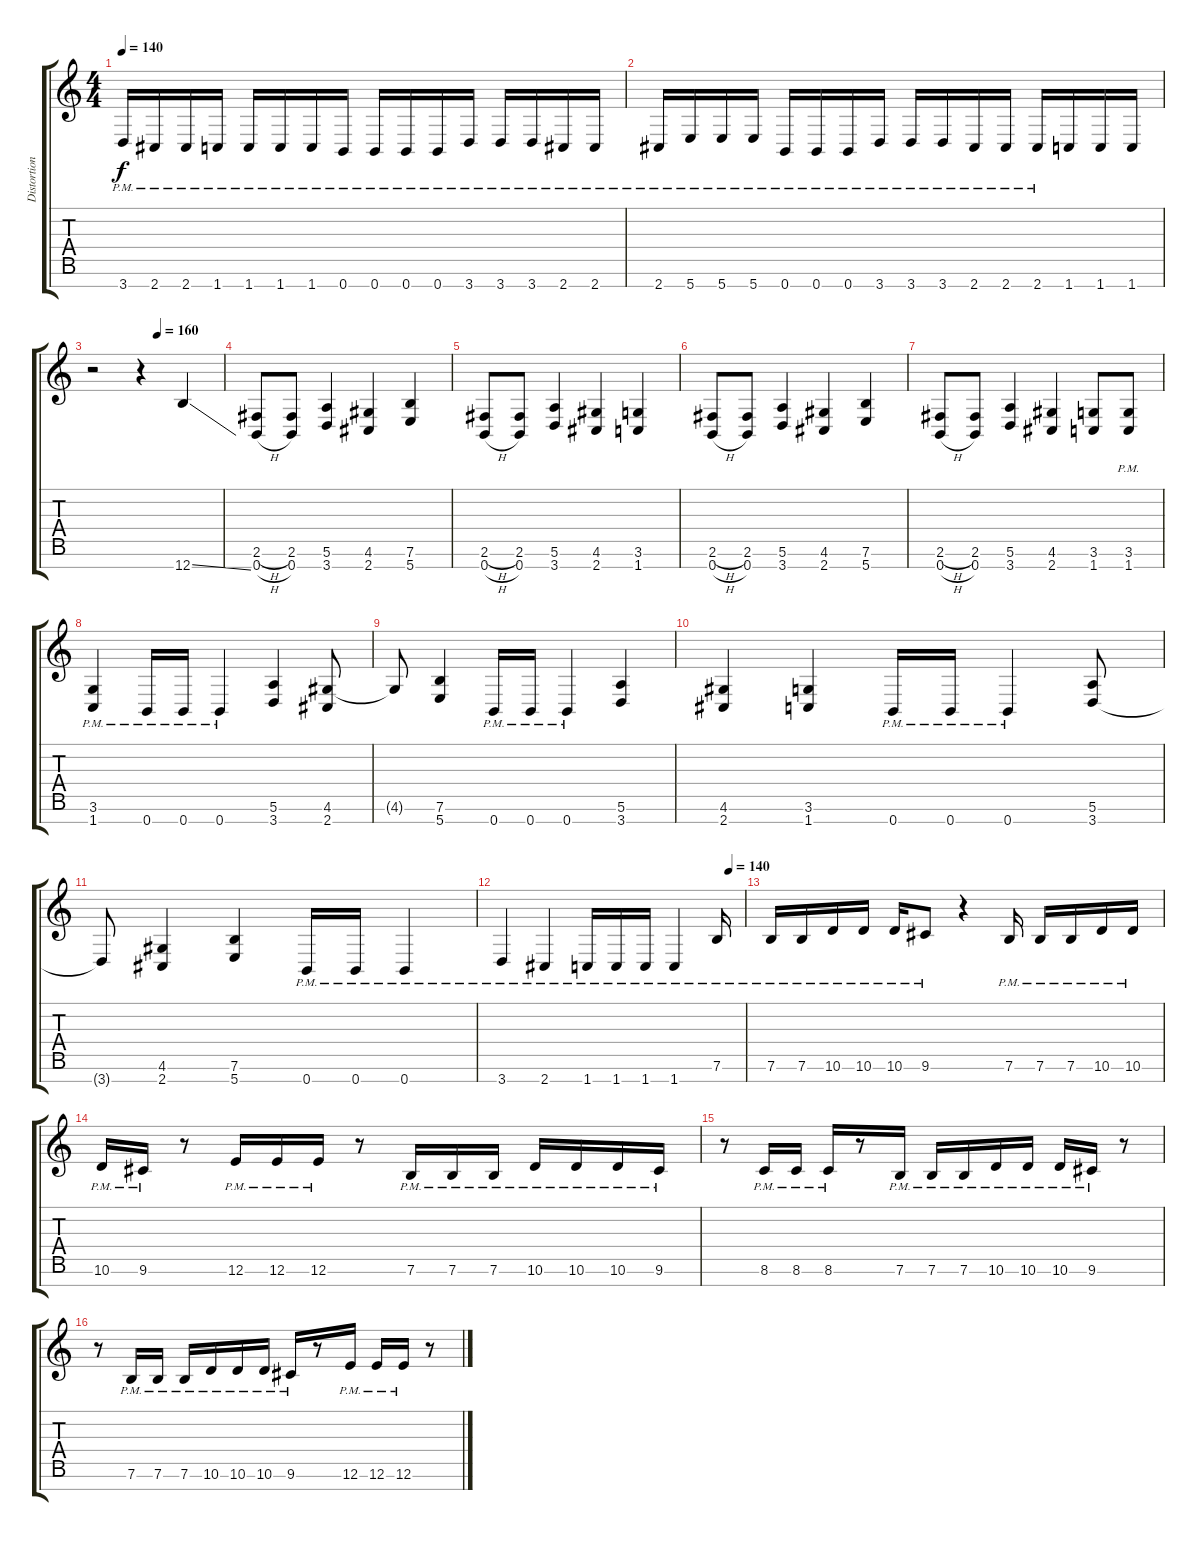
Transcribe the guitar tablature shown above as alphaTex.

\track ("Distortion Guitar" "Distortion") {instrument distortionguitar}
\staff {score tabs}
\tuning (E4 B3 G3 D3 A2 E2 B1) {hide}
\ts (4 4)
\tempo 140
\clef g2
\ks c
3.7{pm}.16{dy f} 2.7{pm}.16 2.7{pm}.16 1.7{pm}.16 1.7{pm}.16 1.7{pm}.16 1.7{pm}.16 0.7{pm}.16 0.7{pm}.16 0.7{pm}.16 0.7{pm}.16 3.7{pm}.16 3.7{pm}.16 3.7{pm}.16 2.7{pm}.16 2.7{pm}.16 |
2.7{pm}.16 5.7{pm}.16 5.7{pm}.16 5.7{pm}.16 0.7{pm}.16 0.7{pm}.16 0.7{pm}.16 3.7{pm}.16 3.7{pm}.16 3.7{pm}.16 2.7{pm}.16 2.7{pm}.16 2.7{pm}.16 1.7.16 1.7.16 1.7.16 |
\tempo (160 0.5)
r.2 r.4 12.7{ss}.4 |
(2.6{h} 0.7{h}).8 (2.6 0.7).8 (5.6 3.7).4 (4.6 2.7).4 (7.6 5.7).4 |
(2.6{h} 0.7{h}).8 (2.6 0.7).8 (5.6 3.7).4 (4.6 2.7).4 (3.6 1.7).4 |
(2.6{h} 0.7{h}).8 (2.6 0.7).8 (5.6 3.7).4 (4.6 2.7).4 (7.6 5.7).4 |
(2.6{h} 0.7{h}).8 (2.6 0.7).8 (5.6 3.7).4 (4.6 2.7).4 (3.6 1.7).8 (3.6{pm} 1.7{pm}).8 |
(3.6{pm} 1.7{pm}).4 0.7{pm}.16 0.7{pm}.16 0.7{pm}.4 (5.6 3.7).4 (4.6 2.7).8 |
4.6{t}.8 (7.6 5.7).4 0.7{pm}.16 0.7{pm}.16 0.7{pm}.4 (5.6 3.7).4 |
(4.6 2.7).4 (3.6 1.7).4 0.7{pm}.16 0.7{pm}.16 0.7{pm}.4 (5.6 3.7).8 |
3.7{t}.8 (4.6 2.7).4 (7.6 5.7).4 0.7{pm}.16 0.7{pm}.16 0.7{pm}.4 |
\tempo (140 0.9375)
3.7{pm}.4 2.7{pm}.4 1.7{pm}.16 1.7{pm}.16 1.7{pm}.16 1.7{pm}.4 7.6{pm}.16 |
7.6{pm}.16 7.6{pm}.16 10.6{pm}.16 10.6{pm}.16 10.6{pm}.16 9.6{pm}.8 r.4 7.6{pm}.16 7.6{pm}.16 7.6{pm}.16 10.6{pm}.16 10.6{pm}.16 |
10.6{pm}.16 9.6{pm}.16 r.8 12.6{pm}.16 12.6{pm}.16 12.6{pm}.16 r.8 7.6{pm}.16 7.6{pm}.16 7.6{pm}.16 10.6{pm}.16 10.6{pm}.16 10.6{pm}.16 9.6{pm}.16 |
r.8 8.6{pm}.16 8.6{pm}.16 8.6{pm}.16 r.8 7.6{pm}.16 7.6{pm}.16 7.6{pm}.16 10.6{pm}.16 10.6{pm}.16 10.6{pm}.16 9.6{pm}.16 r.8 |
r.8 7.6{pm}.16 7.6{pm}.16 7.6{pm}.16 10.6{pm}.16 10.6{pm}.16 10.6{pm}.16 9.6{pm}.16 r.8 12.6{pm}.16 12.6{pm}.16 12.6{pm}.16 r.8
